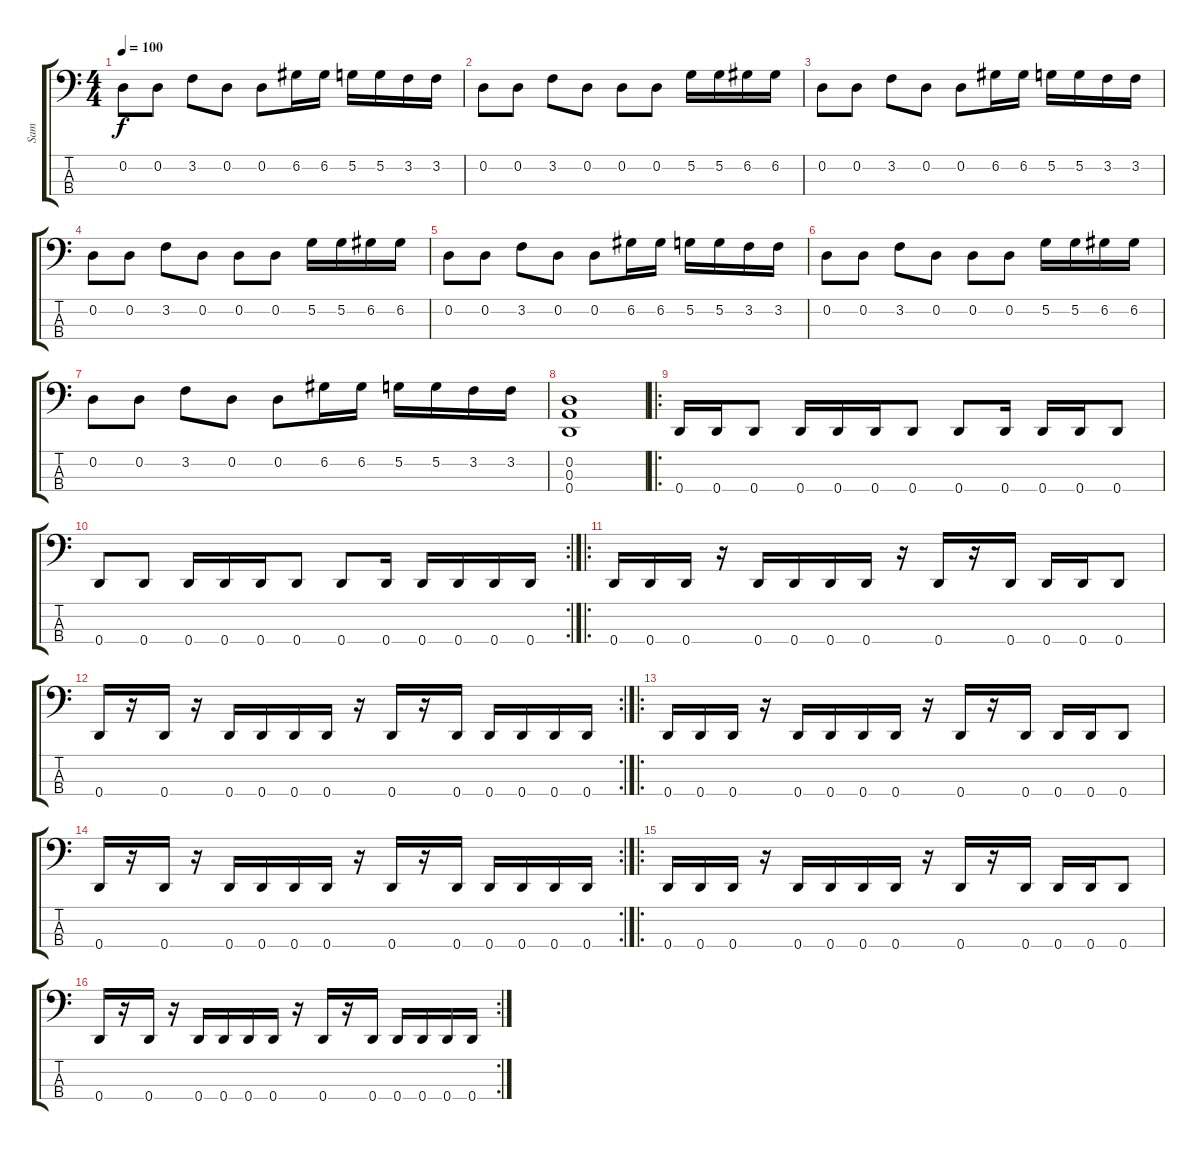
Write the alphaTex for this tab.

\track ("Sam" "Sam") {instrument electricbasspick}
\staff {score tabs}
\tuning (G2 D2 A1 D1) {hide}
\ts (4 4)
\tempo 100
\clef f4
\ks c
0.2.8{dy f} 0.2.8 3.2.8 0.2.8 0.2.8 6.2.16 6.2.16 5.2.16 5.2.16 3.2.16 3.2.16 |
0.2.8 0.2.8 3.2.8 0.2.8 0.2.8 0.2.8 5.2.16 5.2.16 6.2.16 6.2.16 |
0.2.8 0.2.8 3.2.8 0.2.8 0.2.8 6.2.16 6.2.16 5.2.16 5.2.16 3.2.16 3.2.16 |
0.2.8 0.2.8 3.2.8 0.2.8 0.2.8 0.2.8 5.2.16 5.2.16 6.2.16 6.2.16 |
0.2.8 0.2.8 3.2.8 0.2.8 0.2.8 6.2.16 6.2.16 5.2.16 5.2.16 3.2.16 3.2.16 |
0.2.8 0.2.8 3.2.8 0.2.8 0.2.8 0.2.8 5.2.16 5.2.16 6.2.16 6.2.16 |
0.2.8 0.2.8 3.2.8 0.2.8 0.2.8 6.2.16 6.2.16 5.2.16 5.2.16 3.2.16 3.2.16 |
(0.2 0.3 0.4).1 |
\ro
0.4.16 0.4.16 0.4.8 0.4.16 0.4.16 0.4.16 0.4.8 0.4.8 0.4.16 0.4.16 0.4.16 0.4.8 |
\rc 2
0.4.8 0.4.8 0.4.16 0.4.16 0.4.16 0.4.8 0.4.8 0.4.16 0.4.16 0.4.16 0.4.16 0.4.16 |
\ro
0.4.16 0.4.16 0.4.16 r.16 0.4.16 0.4.16 0.4.16 0.4.16 r.16 0.4.16 r.16 0.4.16 0.4.16 0.4.16 0.4.8 |
\rc 2
0.4.16 r.16 0.4.16 r.16 0.4.16 0.4.16 0.4.16 0.4.16 r.16 0.4.16 r.16 0.4.16 0.4.16 0.4.16 0.4.16 0.4.16 |
\ro
0.4.16 0.4.16 0.4.16 r.16 0.4.16 0.4.16 0.4.16 0.4.16 r.16 0.4.16 r.16 0.4.16 0.4.16 0.4.16 0.4.8 |
\rc 2
0.4.16 r.16 0.4.16 r.16 0.4.16 0.4.16 0.4.16 0.4.16 r.16 0.4.16 r.16 0.4.16 0.4.16 0.4.16 0.4.16 0.4.16 |
\ro
0.4.16 0.4.16 0.4.16 r.16 0.4.16 0.4.16 0.4.16 0.4.16 r.16 0.4.16 r.16 0.4.16 0.4.16 0.4.16 0.4.8 |
\rc 2
0.4.16 r.16 0.4.16 r.16 0.4.16 0.4.16 0.4.16 0.4.16 r.16 0.4.16 r.16 0.4.16 0.4.16 0.4.16 0.4.16 0.4.16
